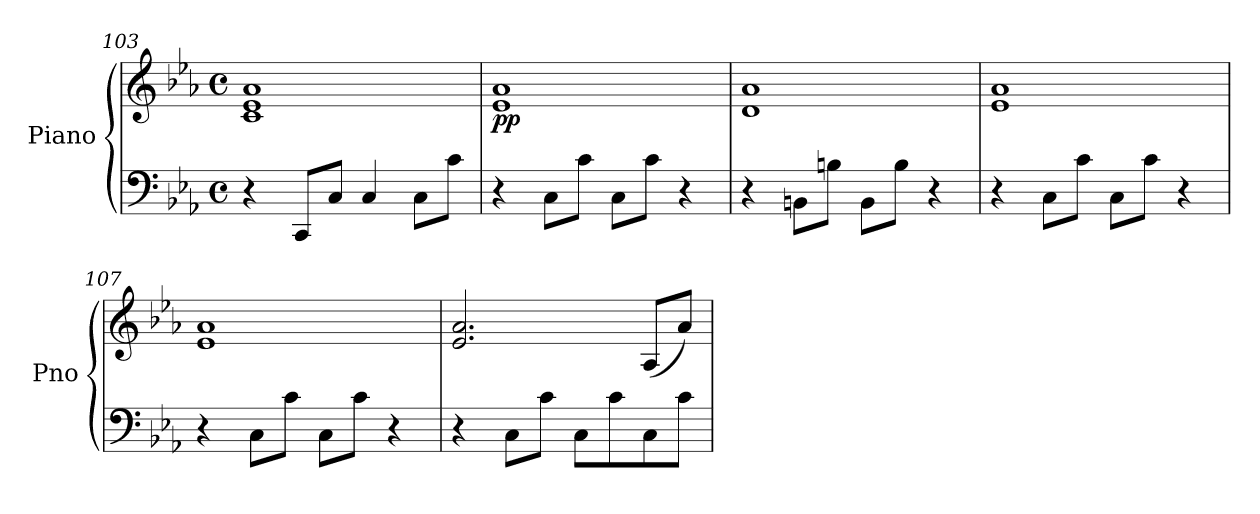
**kern	**kern	**dynam
*part1	*part1	*part1
*staff2	*staff1	*staff1/2
*I"Piano	*	*
*I'Pno	*	*
!!LO:LB:g=z
*clefF4	*clefG2	*
*k[b-e-a-]	*k[b-e-a-]	*
*M4/4	*M4/4	*
*met(c)	*met(c)	*
=103	=103	=103
4r	1c 1e- 1a-	.
8CC/L	.	.
8C/J	.	.
4C/	.	.
8C\L	.	.
8c\J	.	.
=104	=104	=104
!	!	!LO:DY:b
4r	1e- 1a-	pp
8C\L	.	.
8c\J	.	.
8C\L	.	.
8c\J	.	.
4r	.	.
=105	=105	=105
4r	1d 1a-	.
8BBn\L	.	.
8Bn\J	.	.
8BB\L	.	.
8B\J	.	.
4r	.	.
=106	=106	=106
4r	1e- 1a-	.
8C\L	.	.
8c\J	.	.
8C\L	.	.
8c\J	.	.
4r	.	.
=107	=107	=107
4r	1e- 1a-	.
8C\L	.	.
8c\J	.	.
8C\L	.	.
8c\J	.	.
4r	.	.
!!LO:PB:g=z
=108	=108	=108
!	!	!LO:DY:b
4r	2.e-/ 2.a-/	other-dynamics
8C\L	.	.
8c\J	.	.
8C\L	.	.
8c\	.	.
8C\	(<8A-/L	.
8c\J	8a-/J)	.
=	=	=
*-	*-	*-
